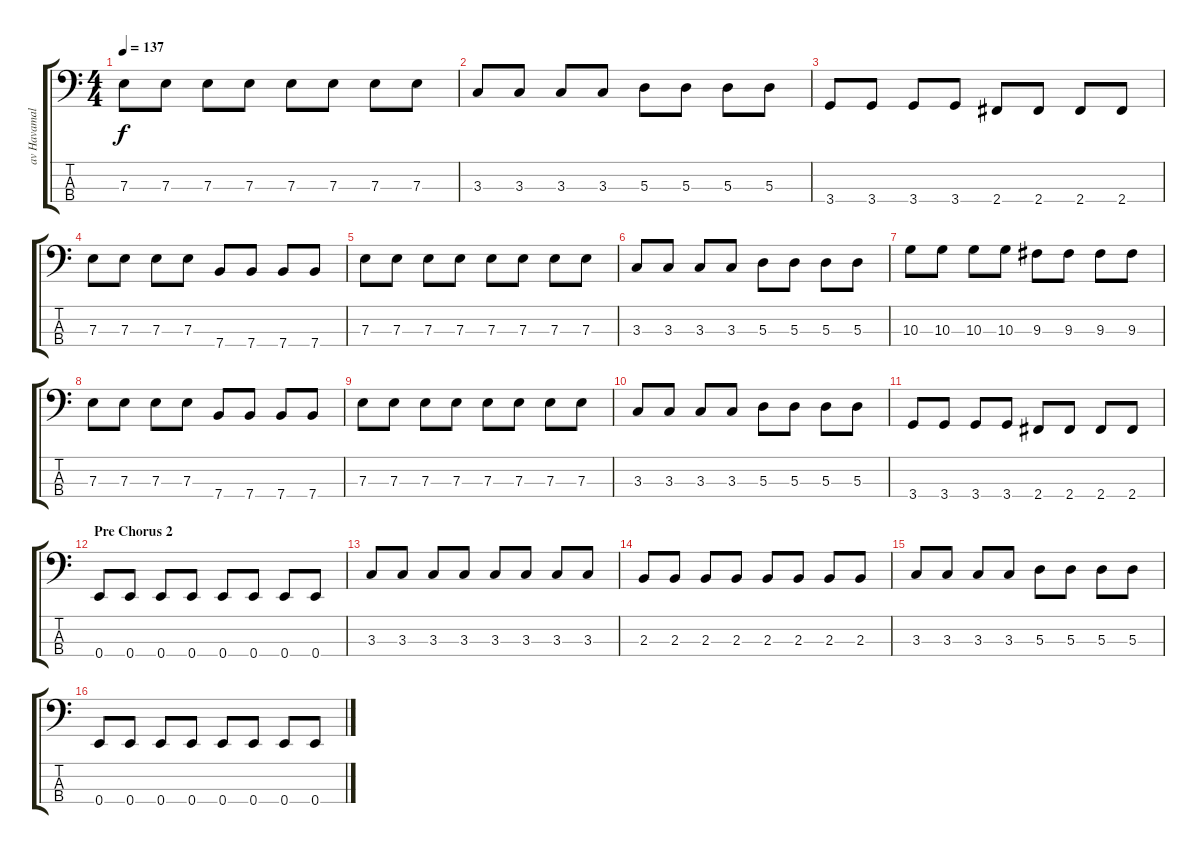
\track ("av Havamal-Tobbe" "av Havamal") {instrument electricbasspick}
\staff {score tabs}
\tuning (G2 D2 A1 E1) {hide}
\ts (4 4)
\tempo 137
\clef f4
\ks c
7.3.8{dy f} 7.3.8 7.3.8 7.3.8 7.3.8 7.3.8 7.3.8 7.3.8 |
3.3.8 3.3.8 3.3.8 3.3.8 5.3.8 5.3.8 5.3.8 5.3.8 |
3.4.8 3.4.8 3.4.8 3.4.8 2.4.8 2.4.8 2.4.8 2.4.8 |
7.3.8 7.3.8 7.3.8 7.3.8 7.4.8 7.4.8 7.4.8 7.4.8 |
7.3.8 7.3.8 7.3.8 7.3.8 7.3.8 7.3.8 7.3.8 7.3.8 |
3.3.8 3.3.8 3.3.8 3.3.8 5.3.8 5.3.8 5.3.8 5.3.8 |
10.3.8 10.3.8 10.3.8 10.3.8 9.3.8 9.3.8 9.3.8 9.3.8 |
7.3.8 7.3.8 7.3.8 7.3.8 7.4.8 7.4.8 7.4.8 7.4.8 |
7.3.8 7.3.8 7.3.8 7.3.8 7.3.8 7.3.8 7.3.8 7.3.8 |
3.3.8 3.3.8 3.3.8 3.3.8 5.3.8 5.3.8 5.3.8 5.3.8 |
3.4.8 3.4.8 3.4.8 3.4.8 2.4.8 2.4.8 2.4.8 2.4.8 |
\section ("" "Pre Chorus 2")
0.4.8 0.4.8 0.4.8 0.4.8 0.4.8 0.4.8 0.4.8 0.4.8 |
3.3.8 3.3.8 3.3.8 3.3.8 3.3.8 3.3.8 3.3.8 3.3.8 |
2.3.8 2.3.8 2.3.8 2.3.8 2.3.8 2.3.8 2.3.8 2.3.8 |
3.3.8 3.3.8 3.3.8 3.3.8 5.3.8 5.3.8 5.3.8 5.3.8 |
0.4.8 0.4.8 0.4.8 0.4.8 0.4.8 0.4.8 0.4.8 0.4.8
